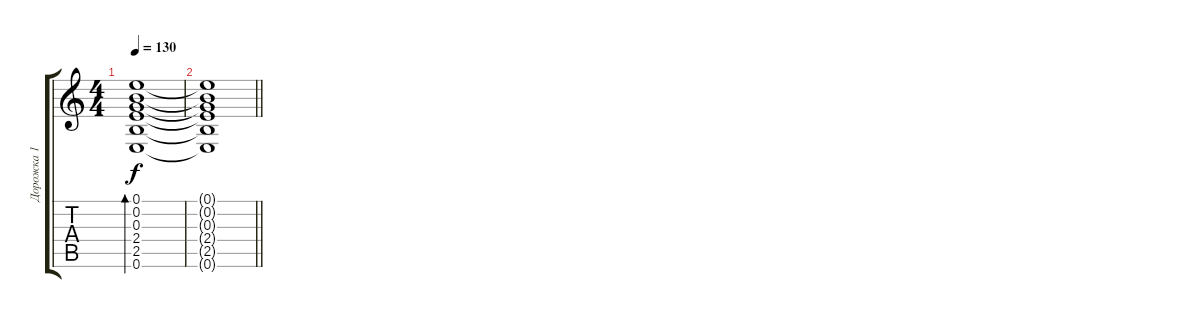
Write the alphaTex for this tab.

\track ("Дорожка 1" "Дорожка 1") {instrument acousticguitarsteel}
\staff {score tabs}
\tuning (E4 B3 G3 D3 A2 E2) {hide}
\ts (4 4)
\tempo 130
\clef g2
\ks c
(0.1 0.2 0.3 2.4 2.5 0.6).1{bd 60 dy f} |
\barLineRight lightlight
(0.1{t} 0.2{t} 0.3{t} 2.4{t} 2.5{t} 0.6{t}).1
